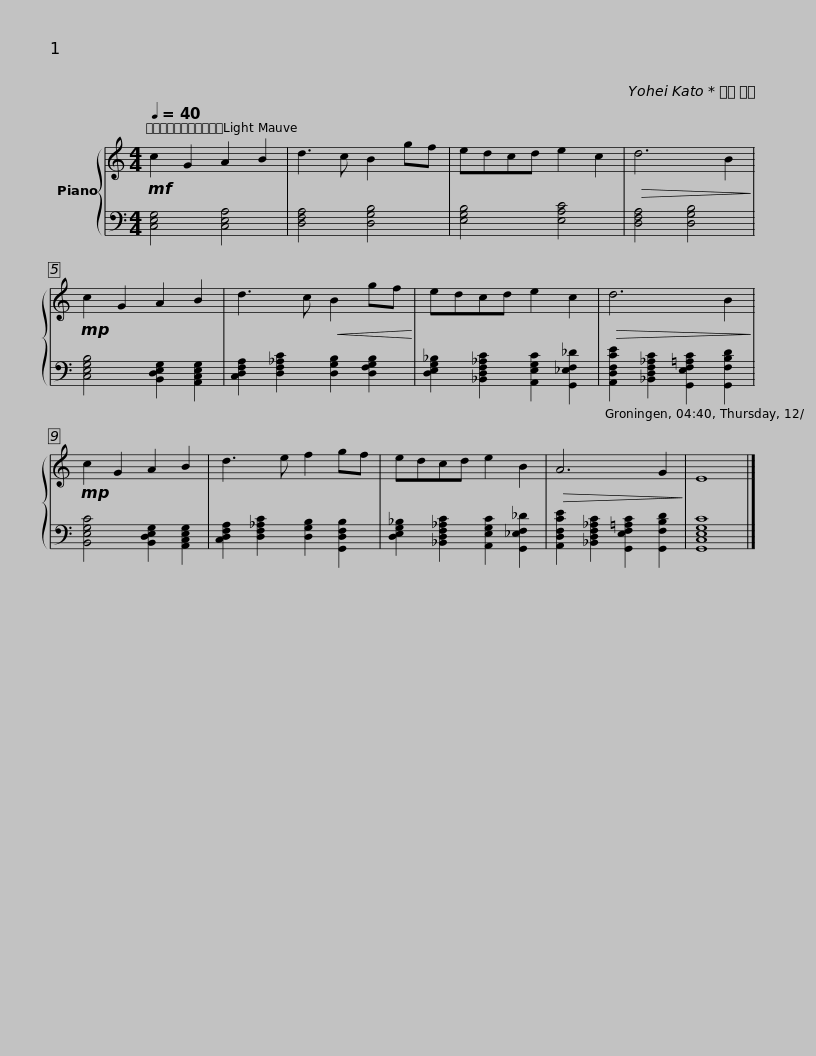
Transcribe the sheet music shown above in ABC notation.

X:1
%%score { 1 | 2 }
L:1/8
Q:1/4=40
M:4/4
I:linebreak $
K:C
V:1 treble
V:2 bass
V:1
!mf! c2 G2 A2 B2 | d3 c B2 gf | edcd e2 c2 |!>(! d6 B2!>)! |!mp! c2 G2 A2 B2 | %5
 d3 c!<(! B2 gf!<)! | edcd e2 c2 |$!>(! d6 B2!>)! |!mp! c2 G2 A2 B2 | d3 e f2 gf | %10
 edcd e2 B2 |!>(! A6 G2!>)! | E8 |] %13
V:2
 [C,E,G,]4 [C,E,A,]4 | [D,F,A,]4 [D,G,B,]4 | [E,G,B,]4 [E,A,C]4 | [D,F,A,]4 [D,G,B,]4 | [C,E,G,B,]4 [B,,D,E,G,]2 [A,,C,E,G,]2 | %5
 [C,D,F,A,]2 [D,F,_A,C]2 [D,G,B,]2 [D,F,G,B,]2 | [D,E,G,_B,]2 [_B,,D,F,_A,C]2 [A,,E,G,C]2 [G,,_E,F,_D]2 |$ [A,,D,F,CE]2 [_B,,D,F,_A,C]2 [G,,E,F,=A,C]2 [G,,F,B,D]2 | [B,,E,G,C]4 [B,,D,E,G,]2 [A,,C,E,G,]2 | [C,D,F,A,]2 [D,F,_A,C]2 [D,G,B,]2 [G,,D,F,B,]2 | %10
 [D,E,G,_B,]2 [_B,,D,F,_A,C]2 [A,,E,G,C]2 [G,,_E,F,_D]2 | [A,,D,F,CE]2 [_B,,D,F,_A,C]2 [G,,E,F,=A,C]2 [G,,F,B,D]2 | [G,,C,E,G,C]8 |] %13
